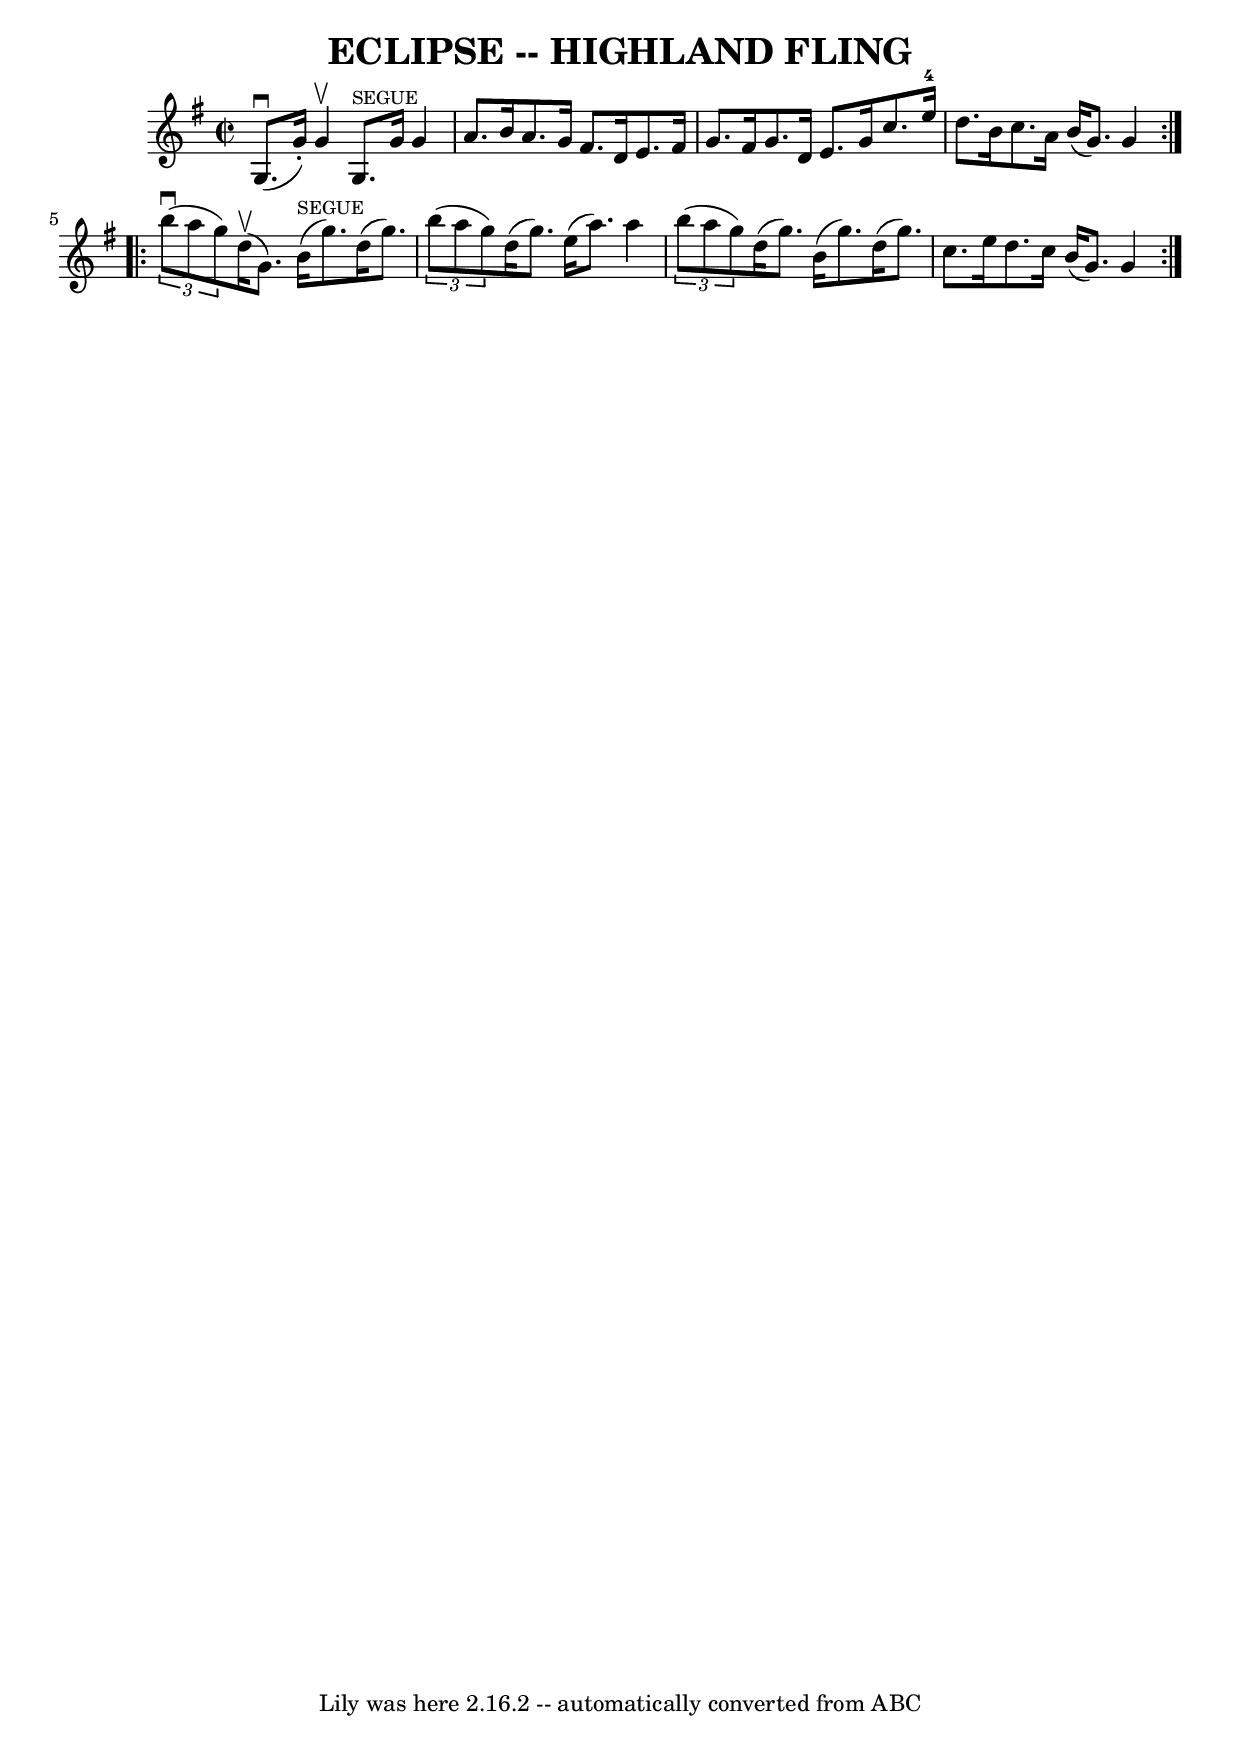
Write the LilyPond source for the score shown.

\version "2.16.2"
\include "Mammoth.ily"
\header {
  %% book = "Ryan's Mammoth Collection of Fiddle Tunes"
  crossRefNumber = "1"
  footnotes = ""
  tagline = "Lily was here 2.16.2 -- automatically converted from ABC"
  title = "ECLIPSE -- HIGHLAND FLING"

}
voicedefault =  {


  \override Staff.TimeSignature #'style = #'C
  \time 2/2 
  \key g \major
  
  \repeat volta 2 {
    g8. (^\downbow g'16-.)   
    g'4^\upbow g8.^\segue g'16 g'4    |
    a'8. b'16 a'8.   
    g'16 fis'8. d'16 e'8. fis'16        |
    g'8. fis'16    
    g'8. d'16 e'8. g'16 c''8. e''16-4   |
    d''8. b'16  
    c''8. a'16 b'16 (g'8.) g'4    
  }     
  \repeat volta 2 {
    
    \times 2/3 { b''8 (^\downbow a''8 g''8) 
	       } d''16 (^\upbow g'8.-) b'16^\segue(g''8.) d''16 (g''8.)   |
    
    \times 2/3 { b''8 (a''8 g''8) 
	       } d''16 (g''8.) e''16 (
    a''8.) a''4        |
    \times 2/3 { b''8 (a''8 g''8) 
	       }   
    d''16 (g''8.) b'16 (g''8.) d''16 (g''8.)   |
    
    c''8. e''16 d''8. c''16 b'16 (g'8.) g'4    
  }   

}

\score{
  <<

    \context Staff="default"
    {
      \voicedefault 
      
    }

  >>
  \layout {
    
  }
  \midi {
  }

}
